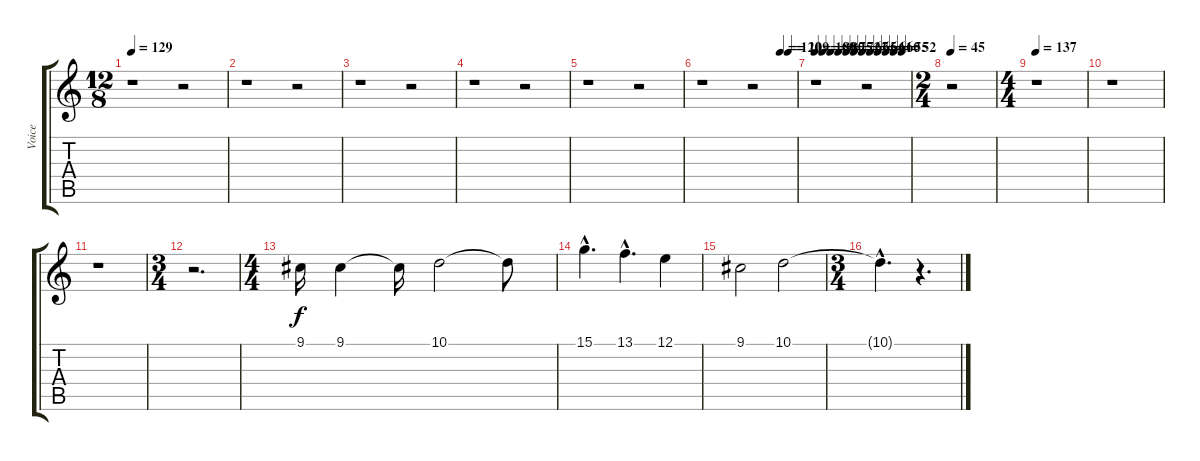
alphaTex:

\track ("Voice" "Voice") {instrument churchorgan}
\staff {score tabs}
\tuning (E4 B3 G3 D3 A2 E2) {hide}
\ts (12 8)
\tempo 129
\clef g2
\ks c
r.1{dy f} r.2 |
r.1 r.2 |
r.1 r.2 |
r.1 r.2 |
r.1 r.2 |
\tempo (120 0.8333333333333334)
\tempo (109 0.9166666666666666)
r.1 r.2 |
\tempo 100
\tempo (89 0.08333333333333333)
\tempo (80 0.16666666666666666)
\tempo (75 0.25)
\tempo (72 0.3333333333333333)
\tempo (67 0.4166666666666667)
\tempo (65 0.5)
\tempo (64 0.5833333333333334)
\tempo (61 0.6666666666666666)
\tempo (60 0.75)
\tempo (55 0.8333333333333334)
\tempo (52 0.9166666666666666)
r.1 r.2 |
\ts (2 4)
\tempo 45
r.2 |
\ts (4 4)
\tempo 137
r.1 |
r.1 |
r.1 |
\ts (3 4)
r.2{d} |
\ts (4 4)
9.1.16 9.1.4 9.1{t}.16 10.1.2 10.1{t}.8 |
15.1{hac}.4{d} 13.1{hac}.4{d} 12.1.4 |
9.1.2 10.1.2 |
\ts (3 4)
10.1{hac t}.4{d} r.4{d}
